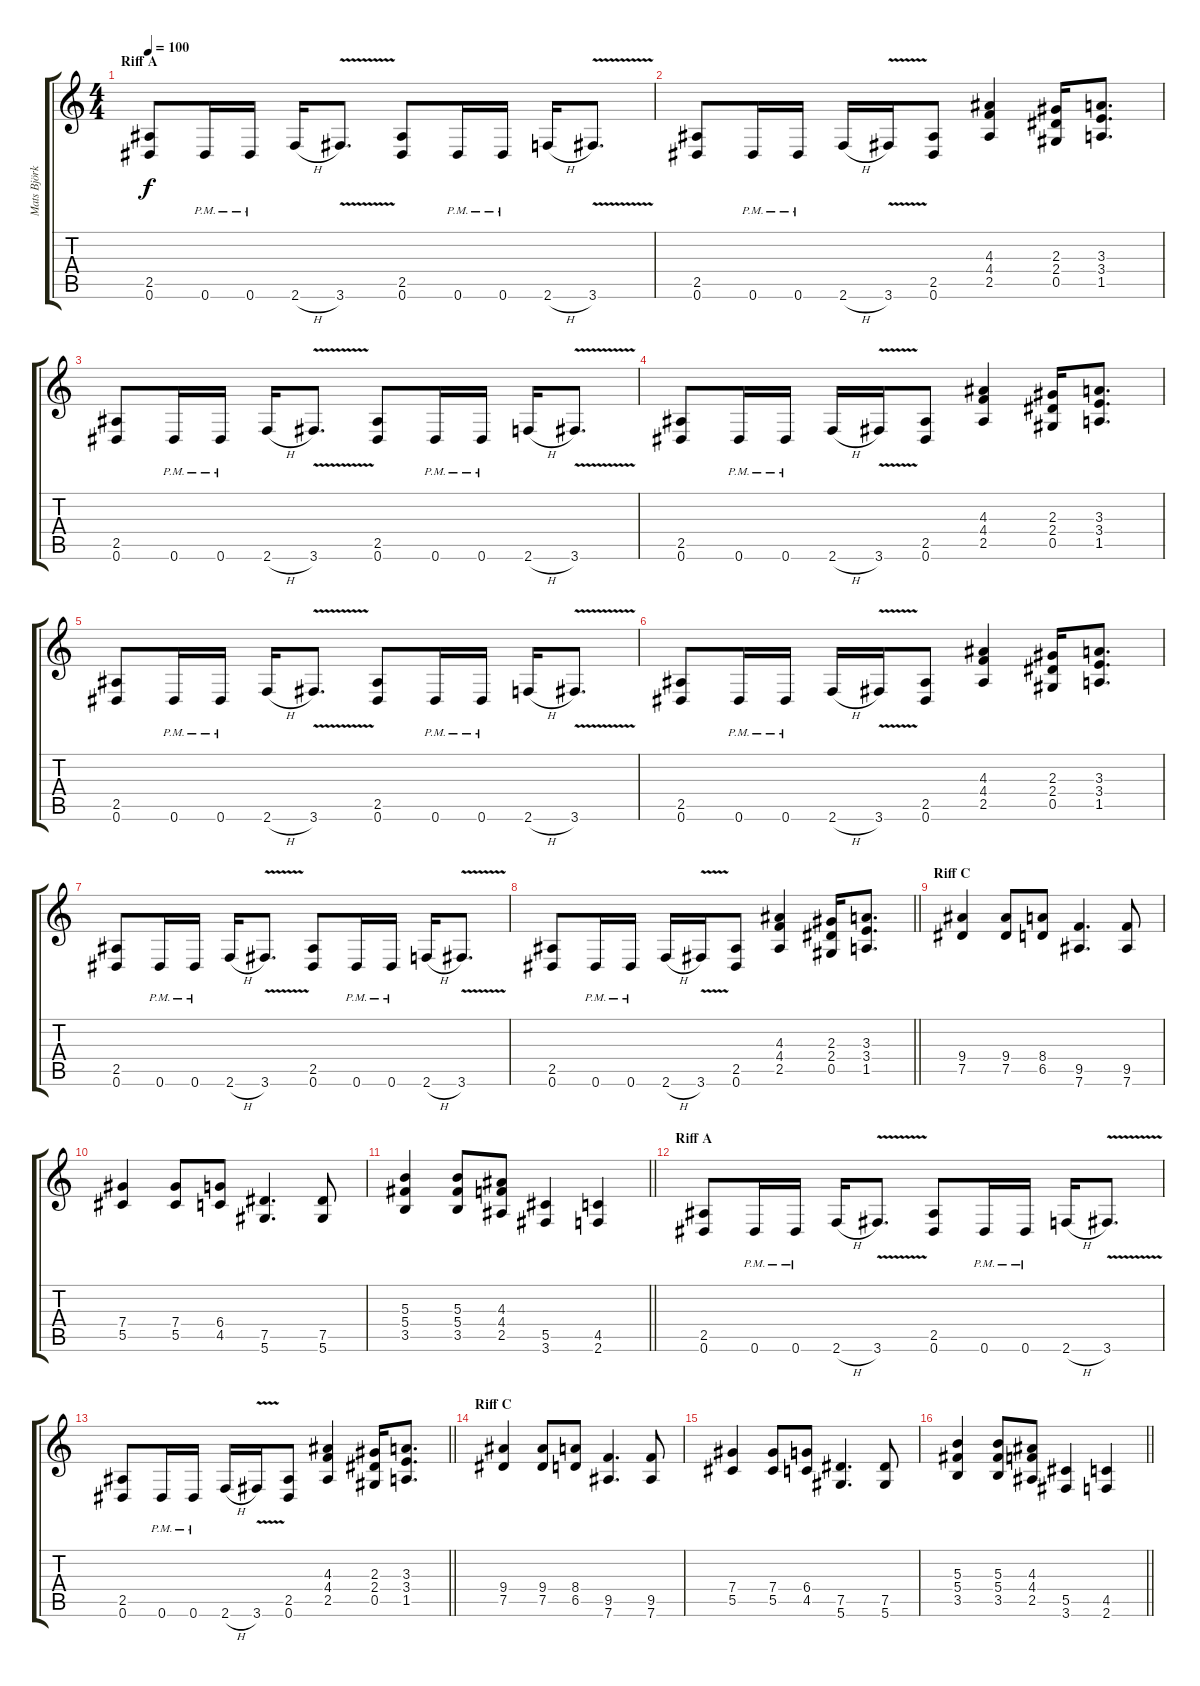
\track ("Mats Björkman" "Mats Björk") {instrument distortionguitar}
\staff {score tabs}
\tuning (Eb4 Bb3 Gb3 Db3 Ab2 Eb2) {hide}
\ts (4 4)
\section ("" "Riff A")
\tempo 100
\clef g2
\ks c
(2.5 0.6).8{dy f} 0.6{pm}.16 0.6{pm}.16 2.6{h}.16 3.6{v}.8{d} (2.5 0.6).8 0.6{pm}.16 0.6{pm}.16 2.6{h}.16 3.6{v}.8{d} |
(2.5 0.6).8 0.6{pm}.16 0.6{pm}.16 2.6{h}.16 3.6{v}.16 (2.5 0.6).8 (4.3 4.4 2.5).4 (2.3 2.4 0.5).16 (3.3 3.4 1.5).8{d} |
(2.5 0.6).8 0.6{pm}.16 0.6{pm}.16 2.6{h}.16 3.6{v}.8{d} (2.5 0.6).8 0.6{pm}.16 0.6{pm}.16 2.6{h}.16 3.6{v}.8{d} |
(2.5 0.6).8 0.6{pm}.16 0.6{pm}.16 2.6{h}.16 3.6{v}.16 (2.5 0.6).8 (4.3 4.4 2.5).4 (2.3 2.4 0.5).16 (3.3 3.4 1.5).8{d} |
(2.5 0.6).8 0.6{pm}.16 0.6{pm}.16 2.6{h}.16 3.6{v}.8{d} (2.5 0.6).8 0.6{pm}.16 0.6{pm}.16 2.6{h}.16 3.6{v}.8{d} |
(2.5 0.6).8 0.6{pm}.16 0.6{pm}.16 2.6{h}.16 3.6{v}.16 (2.5 0.6).8 (4.3 4.4 2.5).4 (2.3 2.4 0.5).16 (3.3 3.4 1.5).8{d} |
(2.5 0.6).8 0.6{pm}.16 0.6{pm}.16 2.6{h}.16 3.6{v}.8{d} (2.5 0.6).8 0.6{pm}.16 0.6{pm}.16 2.6{h}.16 3.6{v}.8{d} |
\barLineRight lightlight
(2.5 0.6).8 0.6{pm}.16 0.6{pm}.16 2.6{h}.16 3.6{v}.16 (2.5 0.6).8 (4.3 4.4 2.5).4 (2.3 2.4 0.5).16 (3.3 3.4 1.5).8{d} |
\section ("" "Riff C")
(9.4 7.5).4 (9.4 7.5).8 (8.4 6.5).8 (9.5 7.6).4{d} (9.5 7.6).8 |
(7.4 5.5).4 (7.4 5.5).8 (6.4 4.5).8 (7.5 5.6).4{d} (7.5 5.6).8 |
\barLineRight lightlight
(5.3 5.4 3.5).4 (5.3 5.4 3.5).8 (4.3 4.4 2.5).8 (5.5 3.6).4 (4.5 2.6).4 |
\section ("" "Riff A")
(2.5 0.6).8 0.6{pm}.16 0.6{pm}.16 2.6{h}.16 3.6{v}.8{d} (2.5 0.6).8 0.6{pm}.16 0.6{pm}.16 2.6{h}.16 3.6{v}.8{d} |
\barLineRight lightlight
(2.5 0.6).8 0.6{pm}.16 0.6{pm}.16 2.6{h}.16 3.6{v}.16 (2.5 0.6).8 (4.3 4.4 2.5).4 (2.3 2.4 0.5).16 (3.3 3.4 1.5).8{d} |
\section ("" "Riff C")
(9.4 7.5).4 (9.4 7.5).8 (8.4 6.5).8 (9.5 7.6).4{d} (9.5 7.6).8 |
(7.4 5.5).4 (7.4 5.5).8 (6.4 4.5).8 (7.5 5.6).4{d} (7.5 5.6).8 |
\barLineRight lightlight
(5.3 5.4 3.5).4 (5.3 5.4 3.5).8 (4.3 4.4 2.5).8 (5.5 3.6).4 (4.5 2.6).4
